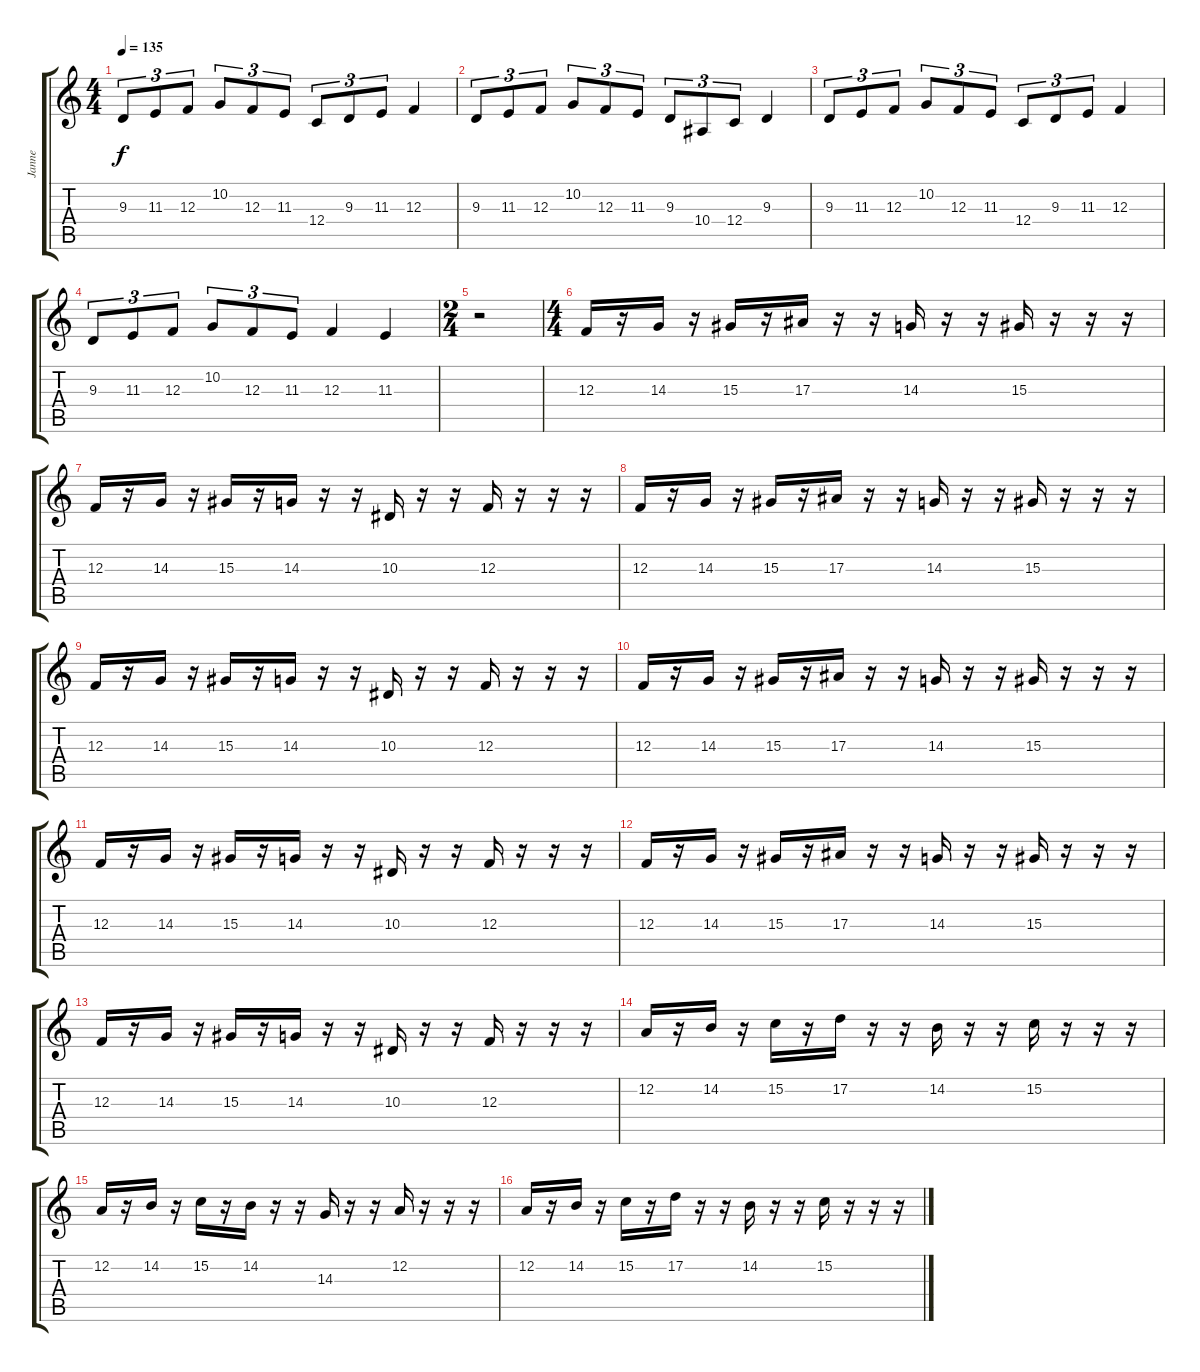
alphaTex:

\track ("Janne" "Janne") {instrument lead1square}
\staff {score tabs}
\tuning (D4 A3 F3 C3 G2 D2) {hide}
\ts (4 4)
\tempo 135
\clef g2
\ks c
9.3.8{tu (3 2) dy f} 11.3.8{tu (3 2)} 12.3.8{tu (3 2)} 10.2.8{tu (3 2)} 12.3.8{tu (3 2)} 11.3.8{tu (3 2)} 12.4.8{tu (3 2)} 9.3.8{tu (3 2)} 11.3.8{tu (3 2)} 12.3.4 |
9.3.8{tu (3 2)} 11.3.8{tu (3 2)} 12.3.8{tu (3 2)} 10.2.8{tu (3 2)} 12.3.8{tu (3 2)} 11.3.8{tu (3 2)} 9.3.8{tu (3 2)} 10.4.8{tu (3 2)} 12.4.8{tu (3 2)} 9.3.4 |
9.3.8{tu (3 2)} 11.3.8{tu (3 2)} 12.3.8{tu (3 2)} 10.2.8{tu (3 2)} 12.3.8{tu (3 2)} 11.3.8{tu (3 2)} 12.4.8{tu (3 2)} 9.3.8{tu (3 2)} 11.3.8{tu (3 2)} 12.3.4 |
9.3.8{tu (3 2)} 11.3.8{tu (3 2)} 12.3.8{tu (3 2)} 10.2.8{tu (3 2)} 12.3.8{tu (3 2)} 11.3.8{tu (3 2)} 12.3.4 11.3.4 |
\ts (2 4)
r.2 |
\ts (4 4)
12.3.16{volume 10 instrument fx5brightness} r.16 14.3.16 r.16 15.3.16 r.16 17.3.16 r.16 r.16 14.3.16 r.16 r.16 15.3.16 r.16 r.16 r.16 |
12.3.16 r.16 14.3.16 r.16 15.3.16 r.16 14.3.16 r.16 r.16 10.3.16 r.16 r.16 12.3.16 r.16 r.16 r.16 |
12.3.16 r.16 14.3.16 r.16 15.3.16 r.16 17.3.16 r.16 r.16 14.3.16 r.16 r.16 15.3.16 r.16 r.16 r.16 |
12.3.16 r.16 14.3.16 r.16 15.3.16 r.16 14.3.16 r.16 r.16 10.3.16 r.16 r.16 12.3.16 r.16 r.16 r.16 |
12.3.16 r.16 14.3.16 r.16 15.3.16 r.16 17.3.16 r.16 r.16 14.3.16 r.16 r.16 15.3.16 r.16 r.16 r.16 |
12.3.16 r.16 14.3.16 r.16 15.3.16 r.16 14.3.16 r.16 r.16 10.3.16 r.16 r.16 12.3.16 r.16 r.16 r.16 |
12.3.16 r.16 14.3.16 r.16 15.3.16 r.16 17.3.16 r.16 r.16 14.3.16 r.16 r.16 15.3.16 r.16 r.16 r.16 |
12.3.16 r.16 14.3.16 r.16 15.3.16 r.16 14.3.16 r.16 r.16 10.3.16 r.16 r.16 12.3.16 r.16 r.16 r.16 |
12.2.16{volume 10 instrument fx5brightness} r.16 14.2.16 r.16 15.2.16 r.16 17.2.16 r.16 r.16 14.2.16 r.16 r.16 15.2.16 r.16 r.16 r.16 |
12.2.16 r.16 14.2.16 r.16 15.2.16 r.16 14.2.16 r.16 r.16 14.3.16 r.16 r.16 12.2.16 r.16 r.16 r.16 |
12.2.16 r.16 14.2.16 r.16 15.2.16 r.16 17.2.16 r.16 r.16 14.2.16 r.16 r.16 15.2.16 r.16 r.16 r.16
